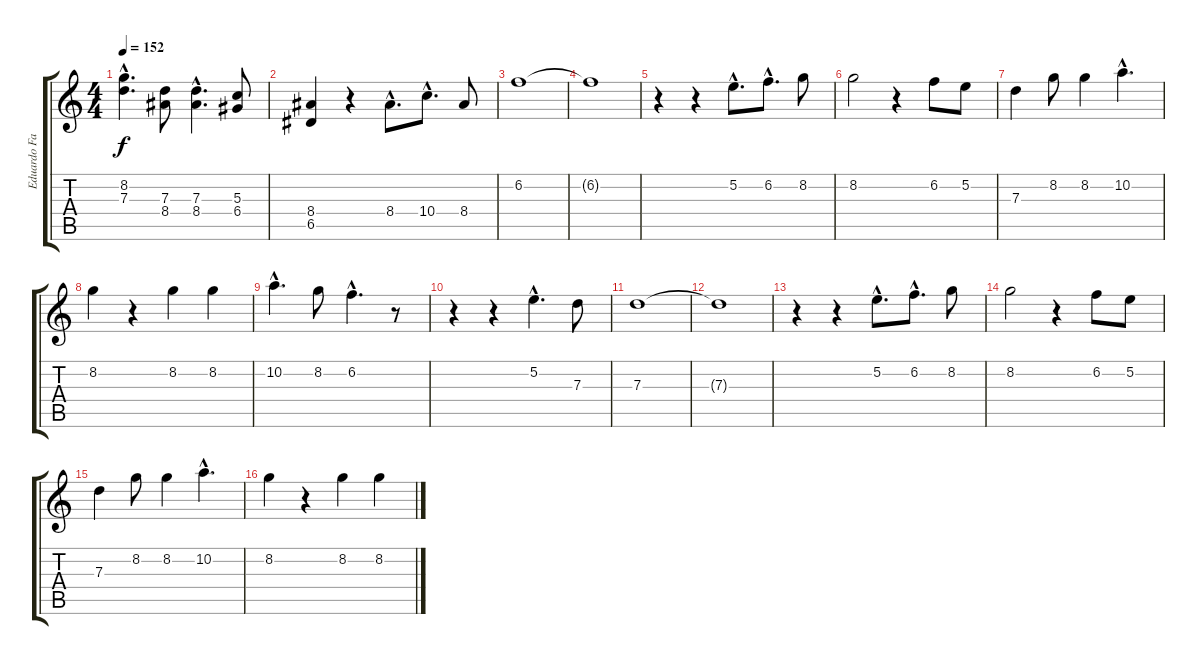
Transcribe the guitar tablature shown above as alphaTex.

\track ("Eduardo Falaschi" "Eduardo Fa") {instrument distortionguitar}
\staff {score tabs}
\tuning (E4 B3 G3 D3 A2 E2) {hide}
\ts (4 4)
\tempo 152
\clef g2
\ks c
(8.2{hac} 7.3{hac}).4{d dy f} (7.3 8.4).8 (7.3{hac} 8.4{hac}).4{d} (5.3 6.4).8 |
(8.4 6.5).4 r.4 8.4{hac}.8{d} 10.4{hac}.8{d} 8.4.8 |
6.2.1 |
6.2{t}.1 |
r.4 r.4 5.2{hac}.8{d} 6.2{hac}.8{d} 8.2.8 |
8.2.2 r.4 6.2.8 5.2.8 |
7.3.4 8.2.8 8.2.4 10.2{hac}.4{d} |
8.2.4 r.4 8.2.4 8.2.4 |
10.2{hac}.4{d} 8.2.8 6.2{hac}.4{d} r.8 |
r.4 r.4 5.2{hac}.4{d} 7.3.8 |
7.3.1 |
7.3{t}.1 |
r.4 r.4 5.2{hac}.8{d} 6.2{hac}.8{d} 8.2.8 |
8.2.2 r.4 6.2.8 5.2.8 |
7.3.4 8.2.8 8.2.4 10.2{hac}.4{d} |
8.2.4 r.4 8.2.4 8.2.4
